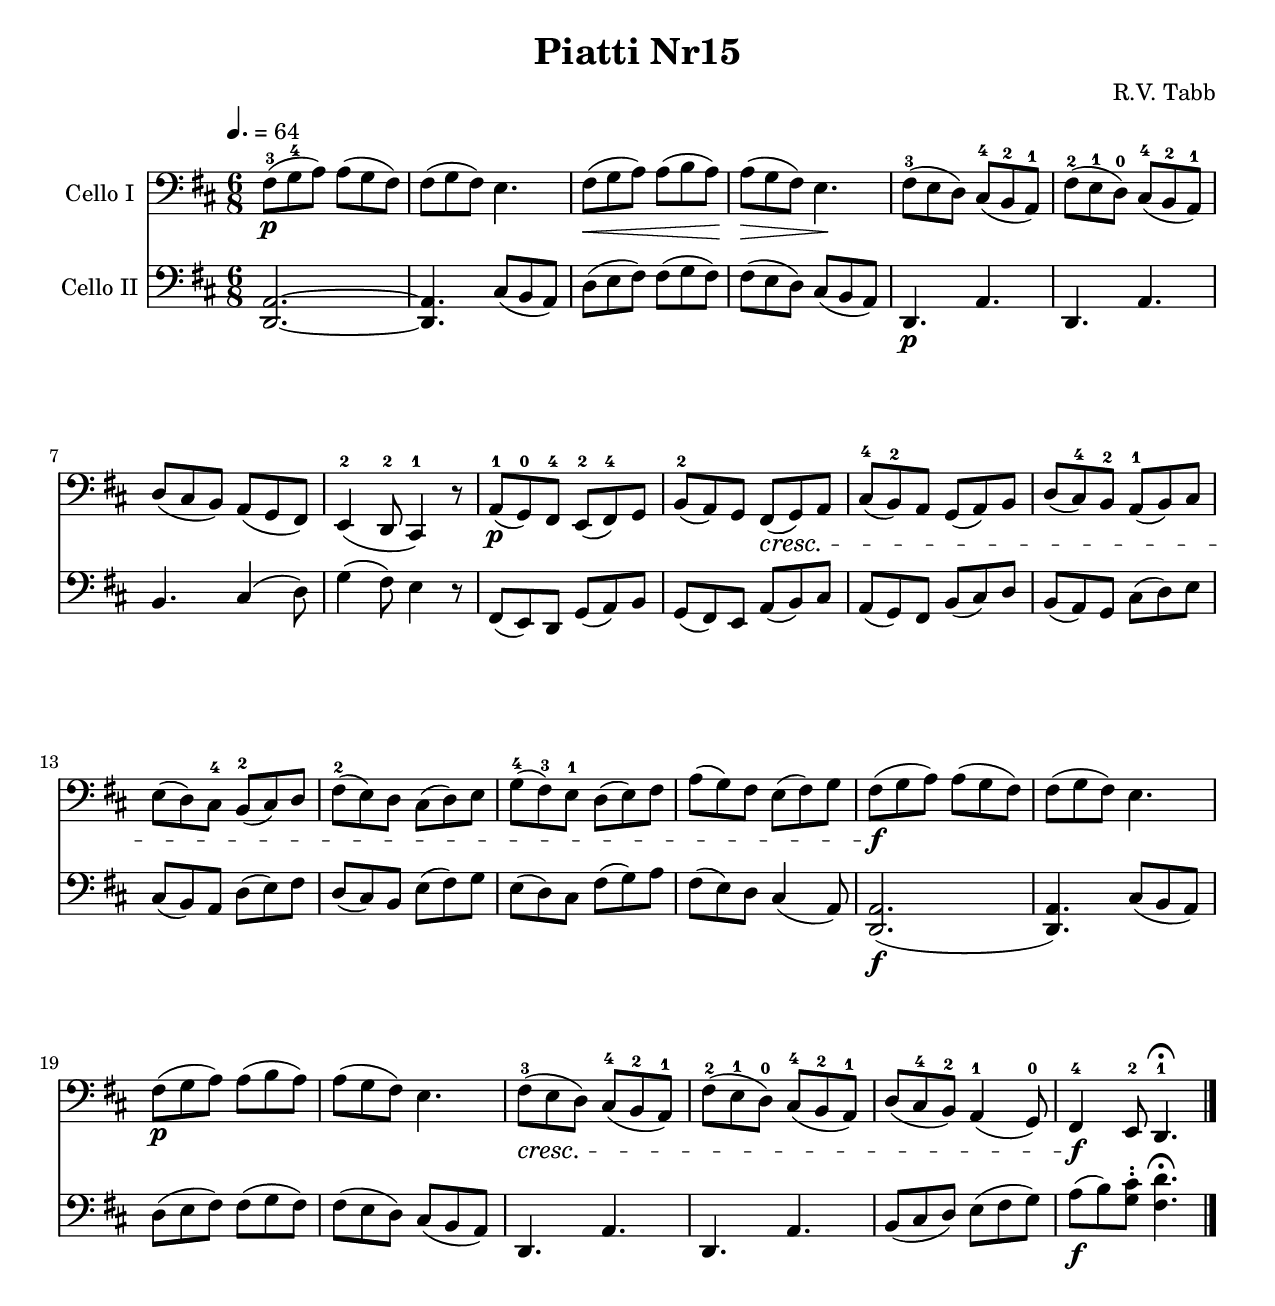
\version "2.17.28"
\language "english"

\header {
  title = "Piatti Nr15"
  composer = "R.V. Tabb"
}

\paper {
  #(set-paper-size "letter")
   top-markup-spacing #'minimum-distance = #10
  markup-system-spacing  #'minimum-distance = #15
   system-system-spacing #'basic-distance = #20
  score-system-spacing =
    #'((basic-distance . 12)
       (minimum-distance . 6)
       (padding . 1)
       (stretchability . 12))
}

global = {
  \key d \major
  \numericTimeSignature
  \time 6/8
  \tempo 4.=64
}


rehearsalMidi = #
(define-music-function
 (parser location  midiInstrument ) ( string? ly:music?)
 #{
   \unfoldRepeats <<
     \new Staff = "celloI" \new Voice = "celloI" { s1*0\f \celloI }
     \new Staff = "celloII" \new Voice = "celloII" { s1*0\f \celloII }
     
     \context Staff = $name {
       \set Score.midiInstrument = "cello"
       \set Score.midiMinimumVolume = #0.5
       \set Score.midiMaximumVolume = #0.6
       \set Score.tempoWholesPerMinute = #(ly:make-moment 64/4)
       \set Staff.midiMinimumVolume = #0.8
       \set Staff.midiMaximumVolume = #1.0
       \set Staff.midiInstrument = "cello"
     }
 
   >>
 #})

celloI = \relative c {
  \global
  fs8\p-3 (g-4 a) a (g fs) fs (g fs) e4. |
  fs8\< (g a ) a (b a) a\> (g fs) e4.\! |
  fs8-3 (e d) cs-4 (b-2 a-1) fs'-2 (e-1 d-0) cs-4 (b-2 a-1) |
  d8 (cs b) a (g fs) e4-2 (d8-2 cs4-1) r8 |
  a'8-1\p (g-0) fs-4 e-2 (fs-4) g b-2 (a) g fs\cresc (g) a |
  cs-4 (b-2) a g (a) b d (cs-4) b-2 a-1 (b) cs |
 e8 (d) cs-4 b-2 (cs) d fs-2 (e) d cs (d) e g-4 (fs-3) e-1 d (e) fs |
a8 (g) fs e (fs) g fs\f (g a) a (g fs) fs (g fs) e4. |
fs8\p (g a ) a (b a) a (g fs) e4. fs8-3\cresc (e d) cs-4 (b-2 a-1) fs'-2 (e-1 d-0) cs-4 (b-2 a-1) |
d (cs-4 b-2) a4-1 (g8-0) fs4-4\f e8-2 d4.-1\fermata
  \bar "|."
}

celloII = \relative c {
  \global
  <a d,>2.~ q4. cs8 (b a) d (e fs) fs (g fs) fs (e d) cs (b a) |
  d,4.\p a' d, a' b cs4 (d8) g4 (fs8) e4 r8 |
  fs,8 (e) d g (a) b g (fs) e a (b) cs a (g) fs b (cs) d |
  b8 (a) g cs (d) e cs (b) a d (e) fs d (cs) b e (fs) g |
  e8 (d) cs fs (g) a fs (e) d cs4 (a8) <a d,>2.\f ( q4.) cs8 (b a) |
  d8 (e fs) fs (g fs) fs (e d) cs (b a) d,4. a' d, a' |
  b8 (cs d) e (fs g) a\f (b) <cs-. g-.> <d fs,>4.\fermata
  
}

celloIPart = \new Staff \with {
  instrumentName = "Cello I"
  midiInstrument = "cello"
} { \clef bass \celloI }

celloIIPart = \new Staff \with {
  instrumentName = "Cello II"
  midiInstrument = "cello"
} { \clef bass \celloII }

\score {
  <<
    \celloIPart
    \celloIIPart
  >>
  \layout { }
  \midi { }
}

% Rehearsal MIDI files:
\book {
  \bookOutputSuffix "-I"
  \score {
    \celloI
    \midi { }
  }
}

\book {
  \bookOutputSuffix "-II"
  \score {
    \celloII
    \midi { }
  }
}

